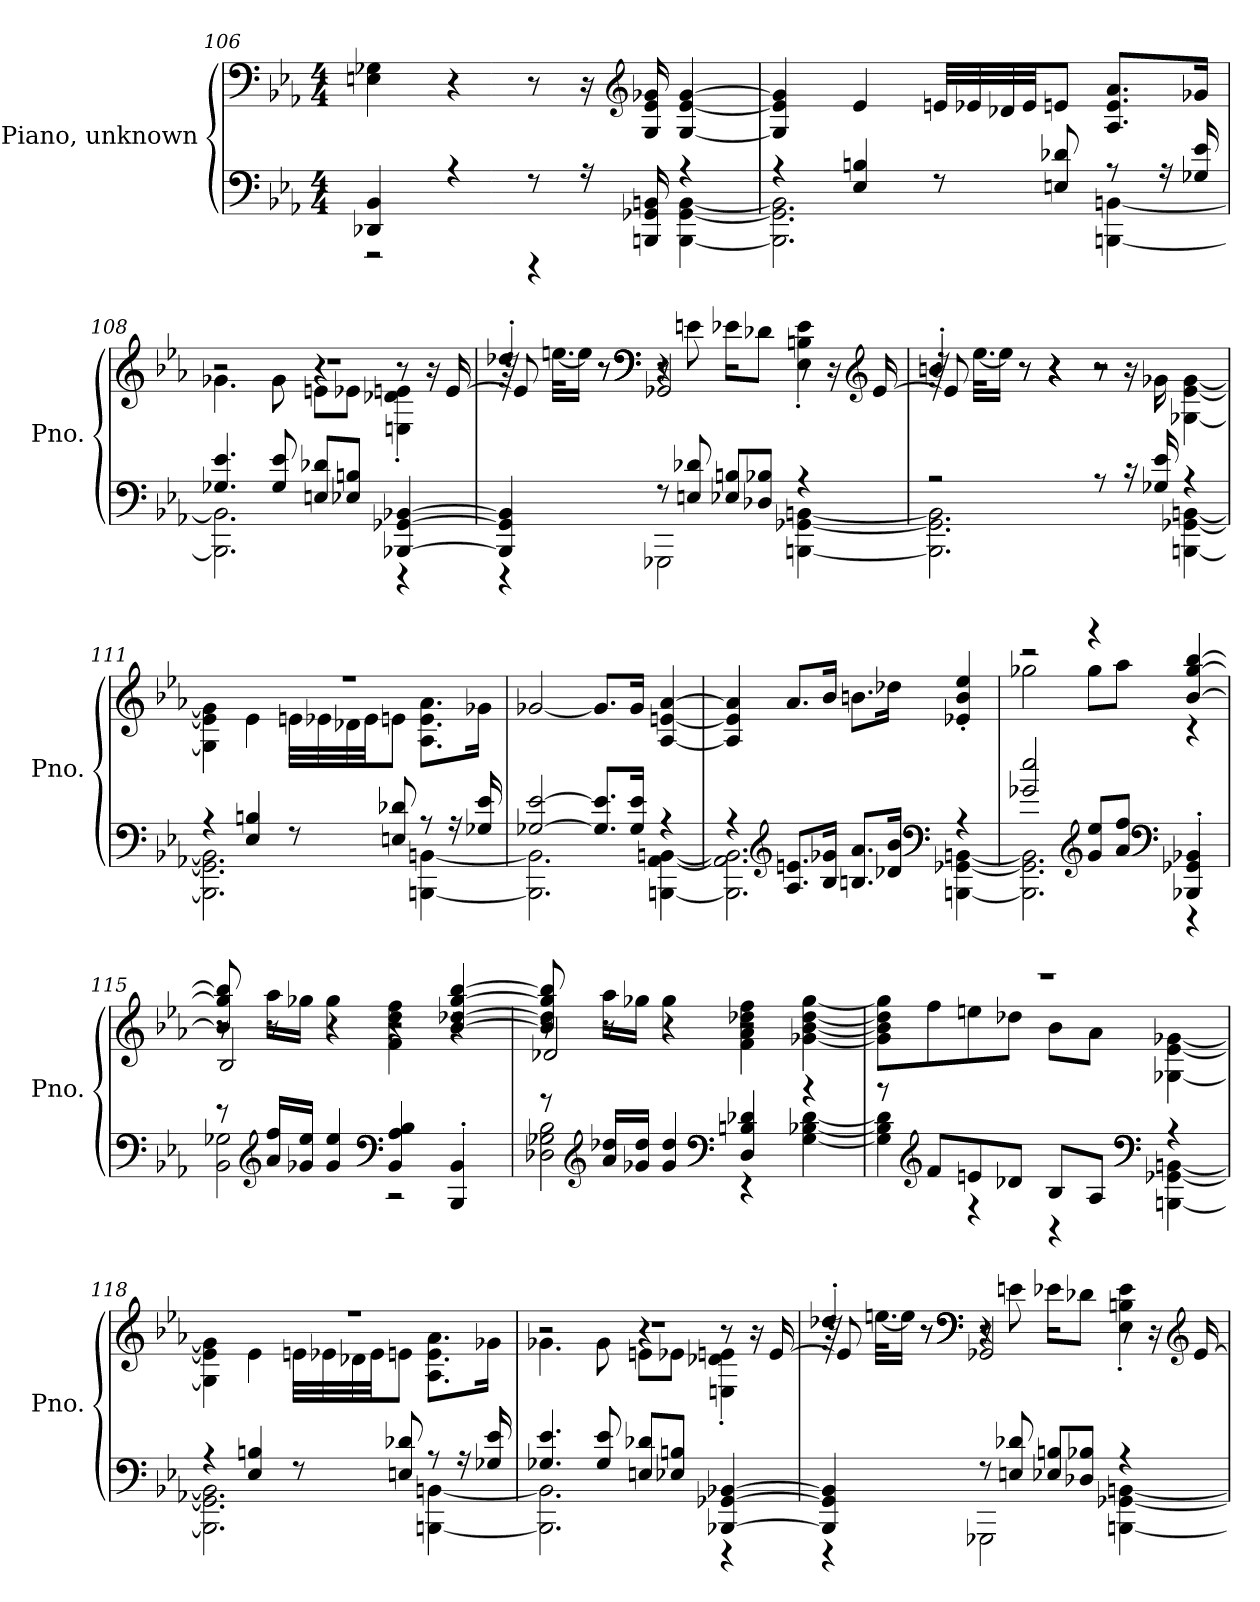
**kern	**kern
*part1	*part1
*staff2	*staff1
*I"Piano, unknown	*
*I'Pno.	*
*clefF4	*clefF4
*k[b-e-a-]	*k[b-e-a-]
*M4/4	*M4/4
=106	=106
*^	*
4DD-X/ 4BB-/	2r	4En\ 4G-X\
4r	.	4r
8r	4r	8r
16r	.	16r
*	*	*clefG2
16BBBn/ 16GG-X/ 16BBn/	.	16G-/ 16e-/ 16g-X/
4r	[4BBB\ [4GG-\ [4BB\	[4G-/ [4e-/ [4g-/
=107	=107	=107
4r	2.BBB\] 2.GG-\] 2.BB\]	4G-/] 4e-/] 4g-/]
4E-/ 4Bn/	.	4e-/
8r	.	32en/LLL
.	.	32e-X/
.	.	32d-X/
.	.	32e-/JJ
8En/ 8d-X/	.	8en/J
8r	[4BBBn\ [4BBn\	8.A-/ 8.e/ 8.a-/L
16r	.	.
16G-X/ 16e-/	.	16g-X/Jk
!!LO:LB:g=z
=108	=108	=108
*	*	*^
*	*	*	*^
4.G-X/ 4.e-/	2.BBB\] 2.BB\]	1r	4.g-X\	2r
8G-/ 8e-/	.	.	8g-\	.
8En/ 8d-X/L	.	.	8en\L	4r
8E-X/ 8Bn/J	.	.	8e-X\J	.
[4BBB-X/ [4GG-X/ [4BB-X/	4r	.	4En\' 4d-X\' 4en\'	8r
.	.	.	.	16r
.	.	.	.	[16e/
=109	=109	=109	=109	=109
4BBB-/] 4GG-/] 4BB-/]	4r	4dd-X'/	64r	8e/]
.	.	.	[32.een\KLL	.
.	.	.	16ee\JJ]	.
.	.	.	8r	8r
*	*	*clefF4	*	*
8r	2GGG-X\	4r	8r	2GG-X/
8En/ 8d-X/	.	.	8en\	.
8E-X/ 8Bn/L	.	2r	8e-X\L	.
8D-X/ 8B-X/J	.	.	8d-X\J	.
4r	[4BBBn\ [4GG-X\ [4BBn\	.	4E-\' 4Bn\' 4e-\'	8r
.	.	.	.	16r
*	*	*clefG2	*	*
.	.	.	.	[16e-/
!!LO:LB:g=z	!!	!!
=110	=110	=110	=110	=110
2r	2.BBB\] 2.GG-\] 2.BB\]	4bn'/	64r	8e-/]
.	.	.	[32.ee-\KLL	.
.	.	.	16ee-\JJ]	.
.	.	.	8r	8r
.	.	4r	4r	4r
8r	.	2r	8r	2r
16r	.	.	16r	.
16G-X/ 16e-/	.	.	16g-X\	.
4r	[4BBBn\ [4GG-X\ [4BBn\	.	[4G-X\ [4e-\ [4g-\	.
*	*	*	*v	*v
=111	=111	=111	=111
4r	2.BBB\] 2.GG-\] 2.BB\]	1r	4G-\] 4e-\] 4g-\]
4E-/ 4Bn/	.	.	4e-\
8r	.	.	32en\LLL
.	.	.	32e-X\
.	.	.	32d-X\
.	.	.	32e-\JJ
8En/ 8d-X/	.	.	8en\J
8r	[4BBBn\ [4BBn\	.	8.A-\ 8.e\ 8.a-\L
16r	.	.	.
16G-X/ 16e-/	.	.	16g-X\Jk
*	*	*v	*v
=112	=112	=112
[2G-X/ [2e-/	2.BBB\] 2.BB\]	[2g-X/
8.G-/] 8.e-/]L	.	8.g-/L]
16G-/ 16e-/Jk	.	16g-/Jk
4r	[4BBBn\ [4AA-\ [4BBn\	[4A-/ [4en/ [4a-/
!!LO:LB:g=z
=113	=113	=113
4r	2.BBB\] 2.AA-\] 2.BB\]	4A-/] 4e/] 4a-/]
*clefG2	*	*
8.A-/ 8.en/L	.	8.a-/L
16B-/ 16g-X/Jk	.	16b-/Jk
8.Bn/ 8.a-/L	.	8.bn\L
16d-X/ 16b-/Jk	.	16dd-X\Jk
*clefF4	*	*
4r	[4BBBn\ [4GG-X\ [4BBn\	4e-X/' 4b/' 4ee-/'
=114	=114	=114
*	*	*^
2g-X/ 2ee-/	2.BBB\] 2.GG-\] 2.BB\]	2r	2gg-X\
*clefG2	*	*	*
8g-/ 8ee-/L	.	4r	8gg-\L
8a-/ 8ff/J	.	.	8aa-\J
*clefF4	*	*	*
4BBB-X/' 4GG-X/' 4BB-X/'	4r	[4b-/ [4gg-/ [4bb-/	4r
=115	=115	=115	=115
*	*	*	*^
8r	2BB-\ 2G-X\	8b-/] 8gg-/] 8bb-/]	8r	2B-/
*clefG2	*	*	*	*
16a-/ 16ff/LL	.	8r	16aa-\LL	.
16g-X/ 16ee-/JJ	.	.	16gg-X\JJ	.
4g-/ 4ee-/	.	4r	4gg-\	.
*clefF4	*	*	*	*
4BB-/ 4A-/ 4B-/	2r	4r	4f\ 4dd\ 4ff\	2r
4BBB-/' 4BB-/'	.	[4b-/ [4dd-X/ [4gg-/ [4bb-/	4r	.
!!LO:LB:g=z	!!	!!
=116	=116	=116	=116	=116
8r	2D-X\ 2G-X\ 2B-\	8b-/] 8dd-/] 8gg-/] 8bb-/]	8r	2d-X/
*clefG2	*	*	*	*
16a-/ 16dd-X/LL	.	8r	16aa-\LL	.
16g-X/ 16dd-/JJ	.	.	16gg-X\JJ	.
4g-/ 4dd-/	.	4r	4gg-\	.
*clefF4	*	*	*	*
4D-/ 4Bn/ 4d-X/	4r	2r	4f\ 4a-\ 4dd-X\ 4ff\	2r
4r	[4G-\ [4B-X\ [4d-\	.	[4g-X\ [4b-\ [4dd-\ [4gg-\	.
*	*	*	*v	*v
=117	=117	=117	=117
8r	4G-\] 4B-\] 4d-\]	1r	8g-\] 8b-\] 8dd-\] 8gg-\]L
*clefG2	*	*	*
8f/L	.	.	8ff\
8en/	4r	.	8een\
8d-X/J	.	.	8dd-X\J
8B-/L	4r	.	8b-\L
8A-/J	.	.	8a-\J
*clefF4	*	*	*
4r	[4BBBn\ [4GG-X\ [4BBn\	.	[4G-X\ [4e-\ [4g-X\
!!LO:LB:g=z	!!
=118	=118	=118	=118
4r	2.BBB\] 2.GG-\] 2.BB\]	1r	4G-\] 4e-\] 4g-\]
4E-/ 4Bn/	.	.	4e-\
8r	.	.	32en\LLL
.	.	.	32e-X\
.	.	.	32d-X\
.	.	.	32e-\JJ
8En/ 8d-X/	.	.	8en\J
8r	[4BBBn\ [4BBn\	.	8.A-\ 8.e\ 8.a-\L
16r	.	.	.
16G-X/ 16e-/	.	.	16g-X\Jk
=119	=119	=119	=119
*	*	*	*^
4.G-X/ 4.e-/	2.BBB\] 2.BB\]	1r	4.g-X\	2r
8G-/ 8e-/	.	.	8g-\	.
8En/ 8d-X/L	.	.	8en\L	4r
8E-X/ 8Bn/J	.	.	8e-X\J	.
[4BBB-X/ [4GG-X/ [4BB-X/	4r	.	4En\' 4d-X\' 4en\'	8r
.	.	.	.	16r
.	.	.	.	[16e/
!!LO:PB:g=z	!!	!!
=120	=120	=120	=120	=120
4BBB-/] 4GG-/] 4BB-/]	4r	4dd-X'/	64r	8e/]
.	.	.	[32.een\KLL	.
.	.	.	16ee\JJ]	.
.	.	.	8r	8r
*	*	*clefF4	*	*
8r	2GGG-X\	4r	8r	2GG-X/
8En/ 8d-X/	.	.	8en\	.
8E-X/ 8Bn/L	.	2r	8e-X\L	.
8D-X/ 8B-X/J	.	.	8d-X\J	.
4r	[4BBBn\ [4GG-X\ [4BBn\	.	4E-\' 4Bn\' 4e-\'	8r
.	.	.	.	16r
*	*	*clefG2	*	*
.	.	.	.	[16e-/
*v	*v	*	*	*
*	*v	*v	*v
=	=
*-	*-
